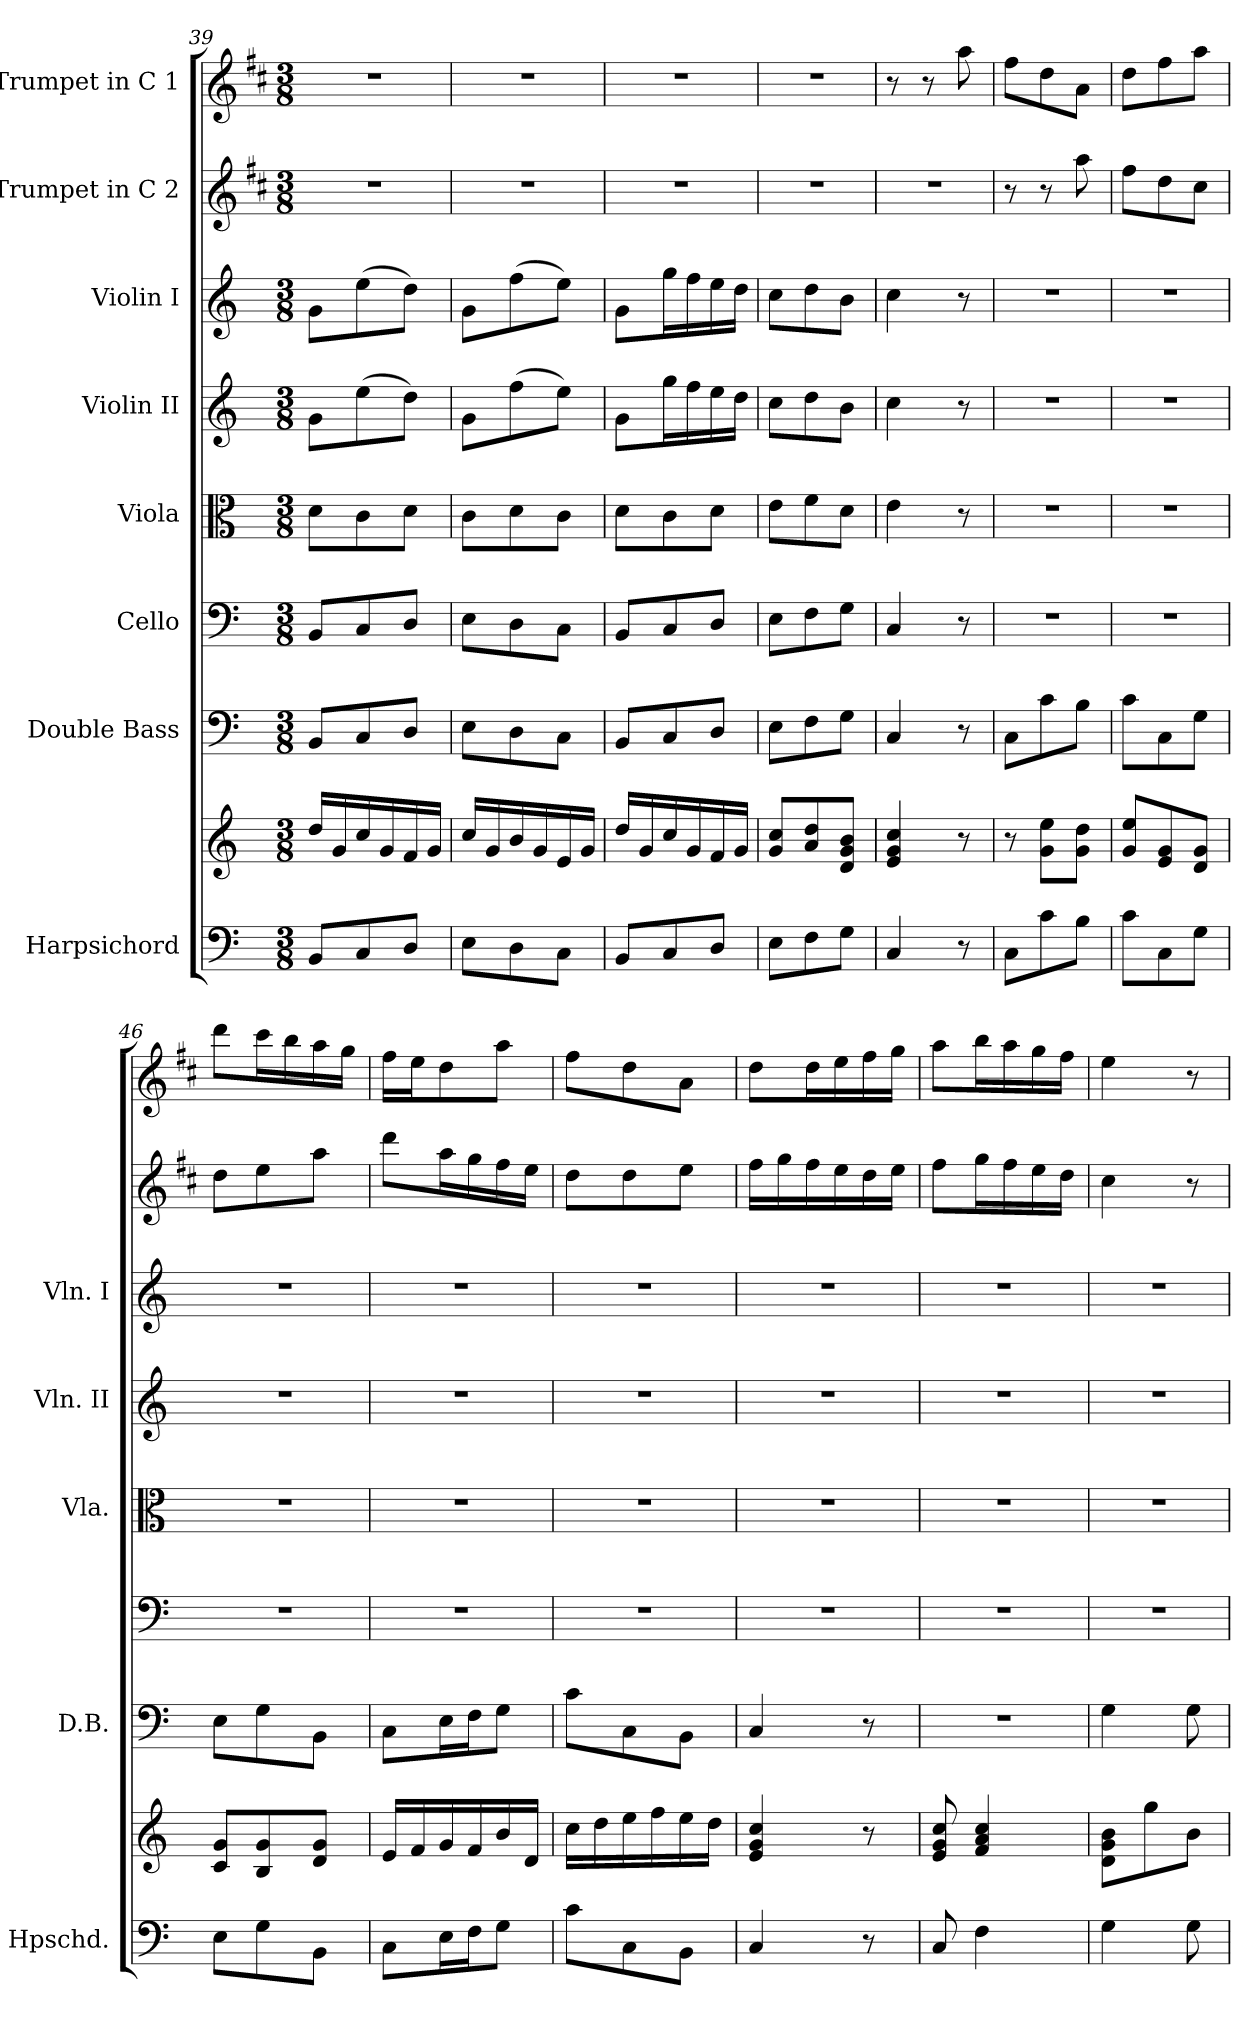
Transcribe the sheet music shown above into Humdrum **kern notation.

**kern	**kern	**kern	**kern	**kern	**kern	**kern	**kern	**kern
*part8	*part8	*part7	*part6	*part5	*part4	*part3	*part2	*part1
*staff9	*staff8	*staff7	*staff6	*staff5	*staff4	*staff3	*staff2	*staff1
*I"Harpsichord	*	*I"Double Bass	*I"Cello	*I"Viola	*I"Violin II	*I"Violin I	*I"Trumpet in C 2	*I"Trumpet in C 1
*I'Hpschd.	*	*I'D.B.	*	*I'Vla.	*I'Vln. II	*I'Vln. I	*	*
*clefF4	*clefG2	*clefF4	*clefF4	*clefC3	*clefG2	*clefG2	*clefG2	*clefG2
*	*	*ITrd7c12	*	*	*	*	*ITrd1c2	*ITrd1c2
*k[]	*k[]	*k[]	*k[]	*k[]	*k[]	*k[]	*k[]	*k[]
*M3/8	*M3/8	*M3/8	*M3/8	*M3/8	*M3/8	*M3/8	*M3/8	*M3/8
=39	=39	=39	=39	=39	=39	=39	=39	=39
8BB/L	16dd/LL	8BBB/L	8BB/L	8d\L	8g\L	8g\L	4.r	4.r
.	16g/	.	.	.	.	.	.	.
8C/	16cc/	8CC/	8C/	8c\	(>8ee\	(>8ee\	.	.
.	16g/	.	.	.	.	.	.	.
8D/J	16f/	8DD/J	8D/J	8d\J	8dd\J)	8dd\J)	.	.
.	16g/JJ	.	.	.	.	.	.	.
=40	=40	=40	=40	=40	=40	=40	=40	=40
8E\L	16cc/LL	8EE\L	8E\L	8c\L	8g\L	8g\L	4.r	4.r
.	16g/	.	.	.	.	.	.	.
8D\	16b/	8DD\	8D\	8d\	(>8ff\	(>8ff\	.	.
.	16g/	.	.	.	.	.	.	.
8C\J	16e/	8CC\J	8C\J	8c\J	8ee\J)	8ee\J)	.	.
.	16g/JJ	.	.	.	.	.	.	.
=41	=41	=41	=41	=41	=41	=41	=41	=41
8BB/L	16dd/LL	8BBB/L	8BB/L	8d\L	8g\L	8g\L	4.r	4.r
.	16g/	.	.	.	.	.	.	.
8C/	16cc/	8CC/	8C/	8c\	16gg\L	16gg\L	.	.
.	16g/	.	.	.	16ff\	16ff\	.	.
8D/J	16f/	8DD/J	8D/J	8d\J	16ee\	16ee\	.	.
.	16g/JJ	.	.	.	16dd\JJ	16dd\JJ	.	.
=42	=42	=42	=42	=42	=42	=42	=42	=42
8E\L	8g/ 8cc/L	8EE\L	8E\L	8e\L	8cc\L	8cc\L	4.r	4.r
8F\	8a/ 8dd/	8FF\	8F\	8f\	8dd\	8dd\	.	.
8G\J	8d/ 8g/ 8b/J	8GG\J	8G\J	8d\J	8b\J	8b\J	.	.
=43	=43	=43	=43	=43	=43	=43	=43	=43
4C/	4e/ 4g/ 4cc/	4CC/	4C/	4e\	4cc\	4cc\	4.r	8r
.	.	.	.	.	.	.	.	8r
8r	8r	8r	8r	8r	8r	8r	.	8gg\
!!LO:PB:g=z
=44	=44	=44	=44	=44	=44	=44	=44	=44
8C\L	8r	8CC\L	4.r	4.r	4.r	4.r	8r	8ee\L
8c\	8g\ 8ee\L	8C\	.	.	.	.	8r	8cc\
8B\J	8g\ 8dd\J	8BB\J	.	.	.	.	8gg\	8g\J
=45	=45	=45	=45	=45	=45	=45	=45	=45
8c\L	8g/ 8ee/L	8C\L	4.r	4.r	4.r	4.r	8ee\L	8cc\L
8C\	8e/ 8g/	8CC\	.	.	.	.	8cc\	8ee\
8G\J	8d/ 8g/J	8GG\J	.	.	.	.	8b\J	8gg\J
=46	=46	=46	=46	=46	=46	=46	=46	=46
8E\L	8c/ 8g/L	8EE\L	4.r	4.r	4.r	4.r	8cc\L	8ccc\L
8G\	8B/ 8g/	8GG\	.	.	.	.	8dd\	16bb\L
.	.	.	.	.	.	.	.	16aa\
8BB\J	8d/ 8g/J	8BBB\J	.	.	.	.	8gg\J	16gg\
.	.	.	.	.	.	.	.	16ff\JJ
!!LO:PB:g=z
=47	=47	=47	=47	=47	=47	=47	=47	=47
8C\L	16e/LL	8CC\L	4.r	4.r	4.r	4.r	8ccc\L	16ee\LL
.	16f/	.	.	.	.	.	.	16dd\J
16E\L	16g/	16EE\L	.	.	.	.	16gg\L	8cc\
16F\J	16f/	16FF\J	.	.	.	.	16ff\	.
8G\J	16b/	8GG\J	.	.	.	.	16ee\	8gg\J
.	16d/JJ	.	.	.	.	.	16dd\JJ	.
=48	=48	=48	=48	=48	=48	=48	=48	=48
8c\L	16cc\LL	8C\L	4.r	4.r	4.r	4.r	8cc\L	8ee\L
.	16dd\	.	.	.	.	.	.	.
8C\	16ee\	8CC\	.	.	.	.	8cc\	8cc\
.	16ff\	.	.	.	.	.	.	.
8BB\J	16ee\	8BBB\J	.	.	.	.	8dd\J	8g\J
.	16dd\JJ	.	.	.	.	.	.	.
=49	=49	=49	=49	=49	=49	=49	=49	=49
4C/	4e/ 4g/ 4cc/	4CC/	4.r	4.r	4.r	4.r	16ee\LL	8cc\L
.	.	.	.	.	.	.	16ff\	.
.	.	.	.	.	.	.	16ee\	16cc\L
.	.	.	.	.	.	.	16dd\	16dd\
8r	8r	8r	.	.	.	.	16cc\	16ee\
.	.	.	.	.	.	.	16dd\JJ	16ff\JJ
=50	=50	=50	=50	=50	=50	=50	=50	=50
8C/	8e/ 8g/ 8cc/	4.r	4.r	4.r	4.r	4.r	8ee\L	8gg\L
4F\	4f/ 4a/ 4cc/	.	.	.	.	.	16ff\L	16aa\L
.	.	.	.	.	.	.	16ee\	16gg\
.	.	.	.	.	.	.	16dd\	16ff\
.	.	.	.	.	.	.	16cc\JJ	16ee\JJ
=51	=51	=51	=51	=51	=51	=51	=51	=51
4G\	8d\ 8g\ 8b\L	4GG\	4.r	4.r	4.r	4.r	4b\	4dd\
.	8gg\	.	.	.	.	.	.	.
8G\	8b\J	8GG\	.	.	.	.	8r	8r
=	=	=	=	=	=	=	=	=
*-	*-	*-	*-	*-	*-	*-	*-	*-
